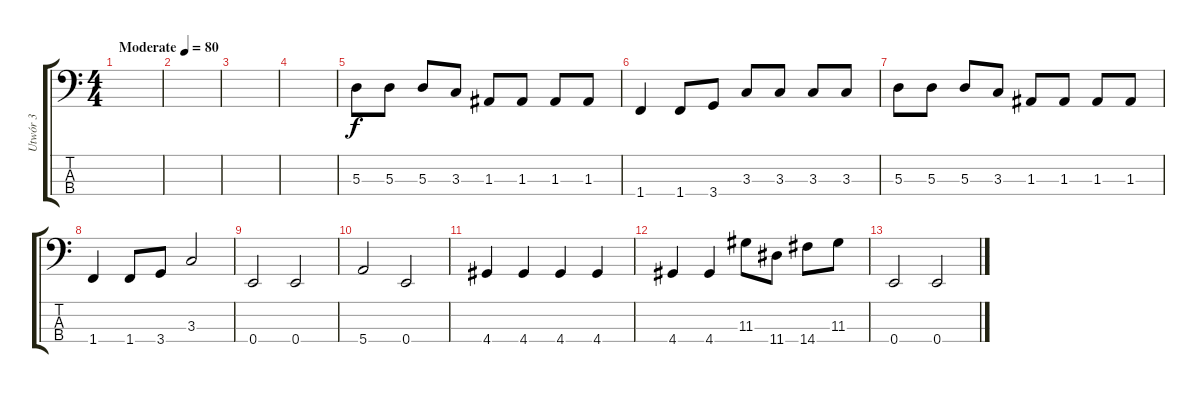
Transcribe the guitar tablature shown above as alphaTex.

\track ("Utwór 3" "Utwór 3") {instrument electricbassfinger}
\staff {score tabs}
\tuning (G2 D2 A1 E1) {hide}
\ts (4 4)
\tempo (80 "Moderate")
\clef f4
\ks c
|
|
|
|
5.3.8 5.3.8 5.3.8 3.3.8 1.3.8 1.3.8 1.3.8 1.3.8 |
1.4.4 1.4.8 3.4.8 3.3.8 3.3.8 3.3.8 3.3.8 |
5.3.8 5.3.8 5.3.8 3.3.8 1.3.8 1.3.8 1.3.8 1.3.8 |
1.4.4 1.4.8 3.4.8 3.3.2 |
0.4.2 0.4.2 |
5.4.2 0.4.2 |
4.4.4 4.4.4 4.4.4 4.4.4 |
4.4.4 4.4.4 11.3.8 11.4.8 14.4.8 11.3.8 |
0.4.2 0.4.2
